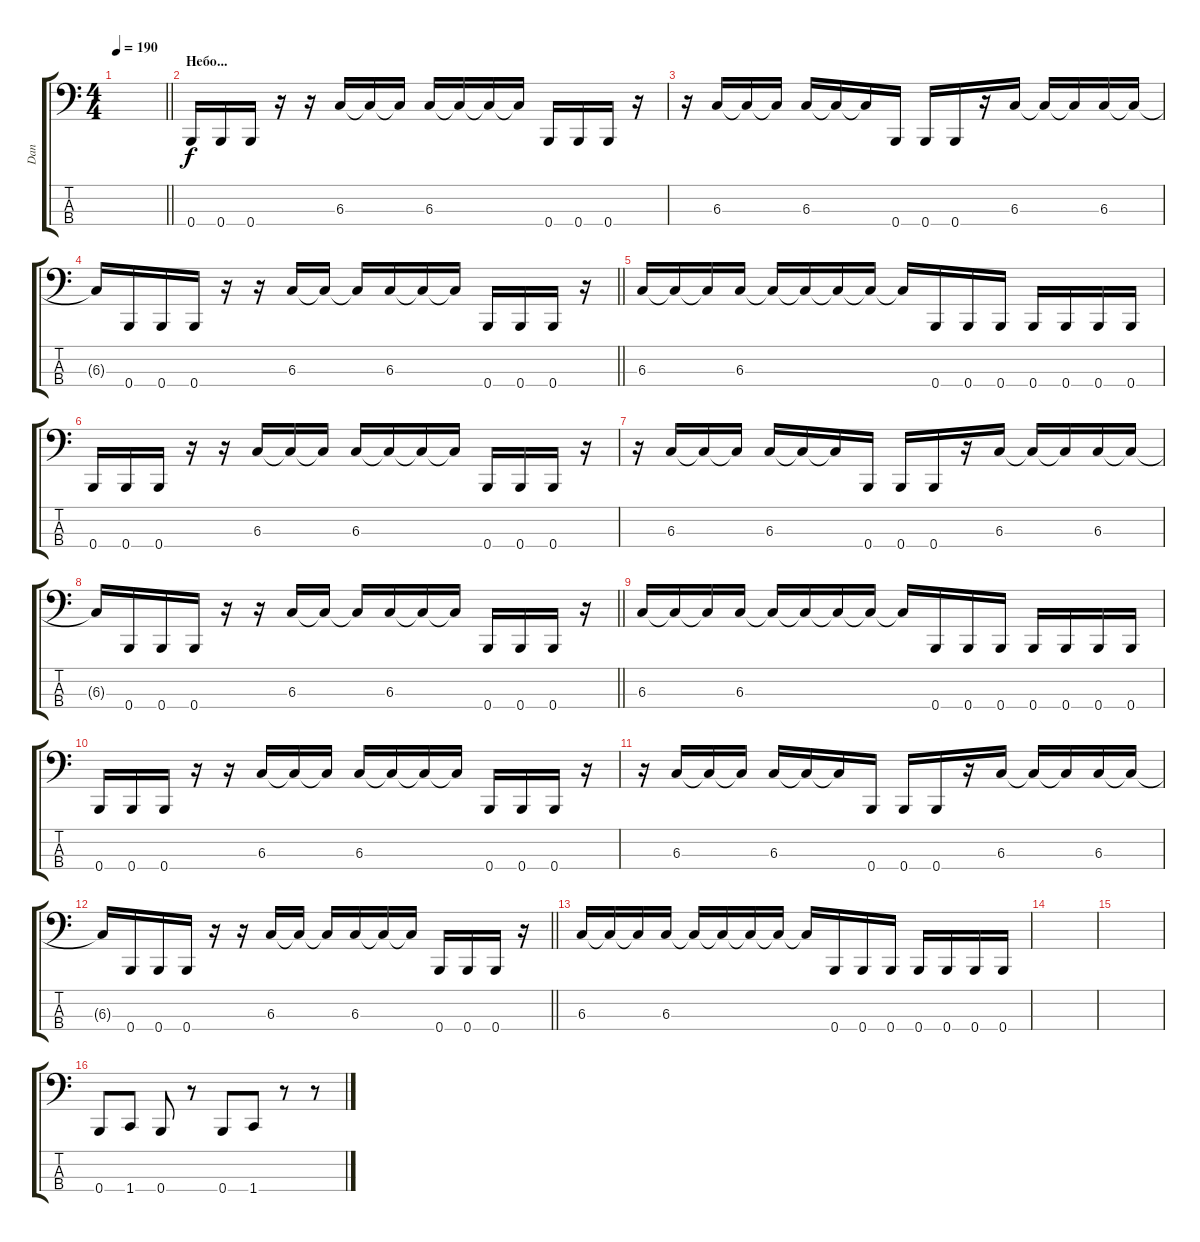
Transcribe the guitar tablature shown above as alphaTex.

\track ("Dan" "Dan") {instrument electricbassfinger}
\staff {score tabs}
\tuning (E2 B1 Gb1 B0) {hide}
\ts (4 4)
\tempo 190
\clef f4
\barLineRight lightlight
\ks c
|
\section ("" "Небо...")
0.4.16 0.4.16 0.4.16 r.16 r.16 6.3.16 6.3{t}.16 6.3{t}.16 6.3.16 6.3{t}.16 6.3{t}.16 6.3{t}.16 0.4.16 0.4.16 0.4.16 r.16 |
r.16 6.3.16 6.3{t}.16 6.3{t}.16 6.3.16 6.3{t}.16 6.3{t}.16 0.4.16 0.4.16 0.4.16 r.16 6.3.16 6.3{t}.16 6.3{t}.16 6.3.16 6.3{t}.16 |
\barLineRight lightlight
6.3{t}.16 0.4.16 0.4.16 0.4.16 r.16 r.16 6.3.16 6.3{t}.16 6.3{t}.16 6.3.16 6.3{t}.16 6.3{t}.16 0.4.16 0.4.16 0.4.16 r.16 |
6.3.16 6.3{t}.16 6.3{t}.16 6.3.16 6.3{t}.16 6.3{t}.16 6.3{t}.16 6.3{t}.16 6.3{t}.16 0.4.16 0.4.16 0.4.16 0.4.16 0.4.16 0.4.16 0.4.16 |
0.4.16 0.4.16 0.4.16 r.16 r.16 6.3.16 6.3{t}.16 6.3{t}.16 6.3.16 6.3{t}.16 6.3{t}.16 6.3{t}.16 0.4.16 0.4.16 0.4.16 r.16 |
r.16 6.3.16 6.3{t}.16 6.3{t}.16 6.3.16 6.3{t}.16 6.3{t}.16 0.4.16 0.4.16 0.4.16 r.16 6.3.16 6.3{t}.16 6.3{t}.16 6.3.16 6.3{t}.16 |
\barLineRight lightlight
6.3{t}.16 0.4.16 0.4.16 0.4.16 r.16 r.16 6.3.16 6.3{t}.16 6.3{t}.16 6.3.16 6.3{t}.16 6.3{t}.16 0.4.16 0.4.16 0.4.16 r.16 |
6.3.16 6.3{t}.16 6.3{t}.16 6.3.16 6.3{t}.16 6.3{t}.16 6.3{t}.16 6.3{t}.16 6.3{t}.16 0.4.16 0.4.16 0.4.16 0.4.16 0.4.16 0.4.16 0.4.16 |
0.4.16 0.4.16 0.4.16 r.16 r.16 6.3.16 6.3{t}.16 6.3{t}.16 6.3.16 6.3{t}.16 6.3{t}.16 6.3{t}.16 0.4.16 0.4.16 0.4.16 r.16 |
r.16 6.3.16 6.3{t}.16 6.3{t}.16 6.3.16 6.3{t}.16 6.3{t}.16 0.4.16 0.4.16 0.4.16 r.16 6.3.16 6.3{t}.16 6.3{t}.16 6.3.16 6.3{t}.16 |
\barLineRight lightlight
6.3{t}.16 0.4.16 0.4.16 0.4.16 r.16 r.16 6.3.16 6.3{t}.16 6.3{t}.16 6.3.16 6.3{t}.16 6.3{t}.16 0.4.16 0.4.16 0.4.16 r.16 |
6.3.16 6.3{t}.16 6.3{t}.16 6.3.16 6.3{t}.16 6.3{t}.16 6.3{t}.16 6.3{t}.16 6.3{t}.16 0.4.16 0.4.16 0.4.16 0.4.16 0.4.16 0.4.16 0.4.16 |
|
|
0.4.8 1.4.8 0.4.8 r.8 0.4.8 1.4.8 r.8 r.8
